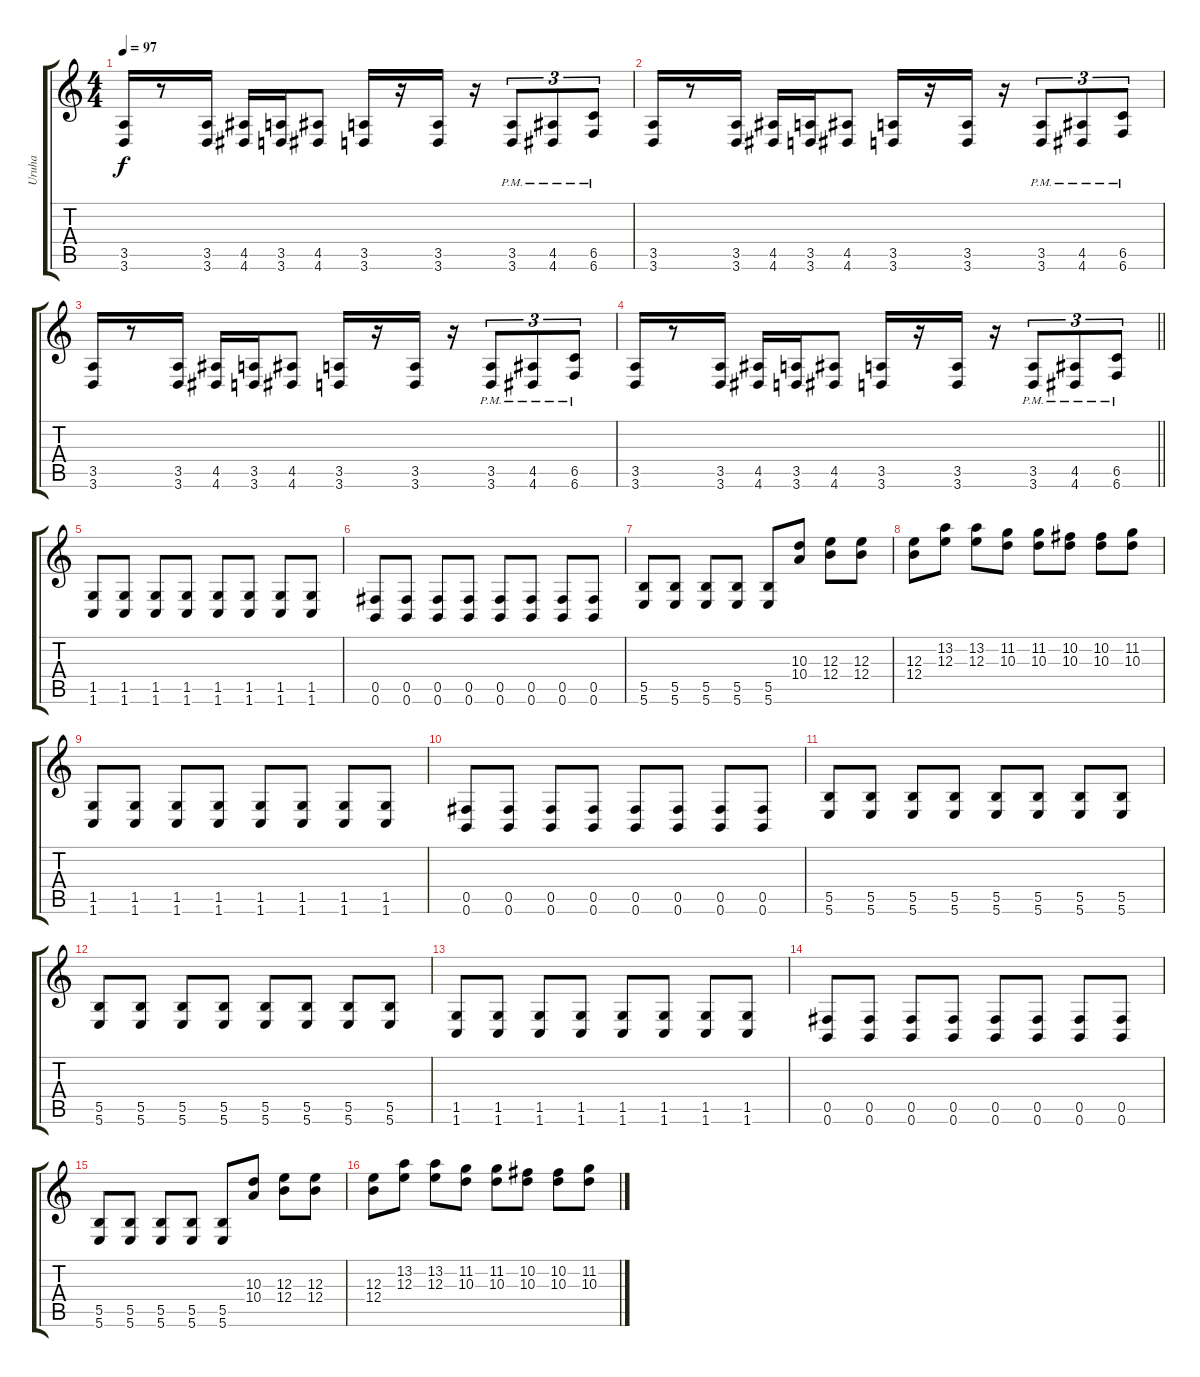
\track ("Uruha" "Uruha") {instrument distortionguitar}
\staff {score tabs}
\tuning (Db4 Ab3 E3 B2 Gb2 B1) {hide}
\ts (4 4)
\tempo 97
\clef g2
\ks c
(3.5 3.6).16{dy f} r.8 (3.5 3.6).16 (4.5 4.6).16 (3.5 3.6).16 (4.5 4.6).8 (3.5 3.6).16 r.16 (3.5 3.6).16 r.16 (3.5{pm} 3.6{pm}).8{tu (3 2)} (4.5{pm} 4.6{pm}).8{tu (3 2)} (6.5{pm} 6.6{pm}).8{tu (3 2)} |
(3.5 3.6).16 r.8 (3.5 3.6).16 (4.5 4.6).16 (3.5 3.6).16 (4.5 4.6).8 (3.5 3.6).16 r.16 (3.5 3.6).16 r.16 (3.5{pm} 3.6{pm}).8{tu (3 2)} (4.5{pm} 4.6{pm}).8{tu (3 2)} (6.5{pm} 6.6{pm}).8{tu (3 2)} |
(3.5 3.6).16 r.8 (3.5 3.6).16 (4.5 4.6).16 (3.5 3.6).16 (4.5 4.6).8 (3.5 3.6).16 r.16 (3.5 3.6).16 r.16 (3.5{pm} 3.6{pm}).8{tu (3 2)} (4.5{pm} 4.6{pm}).8{tu (3 2)} (6.5{pm} 6.6{pm}).8{tu (3 2)} |
\barLineRight lightlight
(3.5 3.6).16 r.8 (3.5 3.6).16 (4.5 4.6).16 (3.5 3.6).16 (4.5 4.6).8 (3.5 3.6).16 r.16 (3.5 3.6).16 r.16 (3.5{pm} 3.6{pm}).8{tu (3 2)} (4.5{pm} 4.6{pm}).8{tu (3 2)} (6.5{pm} 6.6{pm}).8{tu (3 2)} |
(1.5 1.6).8{volume 12} (1.5 1.6).8 (1.5 1.6).8 (1.5 1.6).8 (1.5 1.6).8 (1.5 1.6).8 (1.5 1.6).8 (1.5 1.6).8 |
(0.5 0.6).8 (0.5 0.6).8 (0.5 0.6).8 (0.5 0.6).8 (0.5 0.6).8 (0.5 0.6).8 (0.5 0.6).8 (0.5 0.6).8 |
(5.5 5.6).8 (5.5 5.6).8 (5.5 5.6).8 (5.5 5.6).8 (5.5 5.6).8 (10.3 10.4).8 (12.3 12.4).8 (12.3 12.4).8 |
(12.3 12.4).8 (13.2 12.3).8 (13.2 12.3).8 (11.2 10.3).8 (11.2 10.3).8 (10.2 10.3).8 (10.2 10.3).8 (11.2 10.3).8 |
(1.5 1.6).8 (1.5 1.6).8 (1.5 1.6).8 (1.5 1.6).8 (1.5 1.6).8 (1.5 1.6).8 (1.5 1.6).8 (1.5 1.6).8 |
(0.5 0.6).8 (0.5 0.6).8 (0.5 0.6).8 (0.5 0.6).8 (0.5 0.6).8 (0.5 0.6).8 (0.5 0.6).8 (0.5 0.6).8 |
(5.5 5.6).8 (5.5 5.6).8 (5.5 5.6).8 (5.5 5.6).8 (5.5 5.6).8 (5.5 5.6).8 (5.5 5.6).8 (5.5 5.6).8 |
(5.5 5.6).8 (5.5 5.6).8 (5.5 5.6).8 (5.5 5.6).8 (5.5 5.6).8 (5.5 5.6).8 (5.5 5.6).8 (5.5 5.6).8 |
(1.5 1.6).8 (1.5 1.6).8 (1.5 1.6).8 (1.5 1.6).8 (1.5 1.6).8 (1.5 1.6).8 (1.5 1.6).8 (1.5 1.6).8 |
(0.5 0.6).8 (0.5 0.6).8 (0.5 0.6).8 (0.5 0.6).8 (0.5 0.6).8 (0.5 0.6).8 (0.5 0.6).8 (0.5 0.6).8 |
(5.5 5.6).8 (5.5 5.6).8 (5.5 5.6).8 (5.5 5.6).8 (5.5 5.6).8 (10.3 10.4).8 (12.3 12.4).8 (12.3 12.4).8 |
(12.3 12.4).8 (13.2 12.3).8 (13.2 12.3).8 (11.2 10.3).8 (11.2 10.3).8 (10.2 10.3).8 (10.2 10.3).8 (11.2 10.3).8
